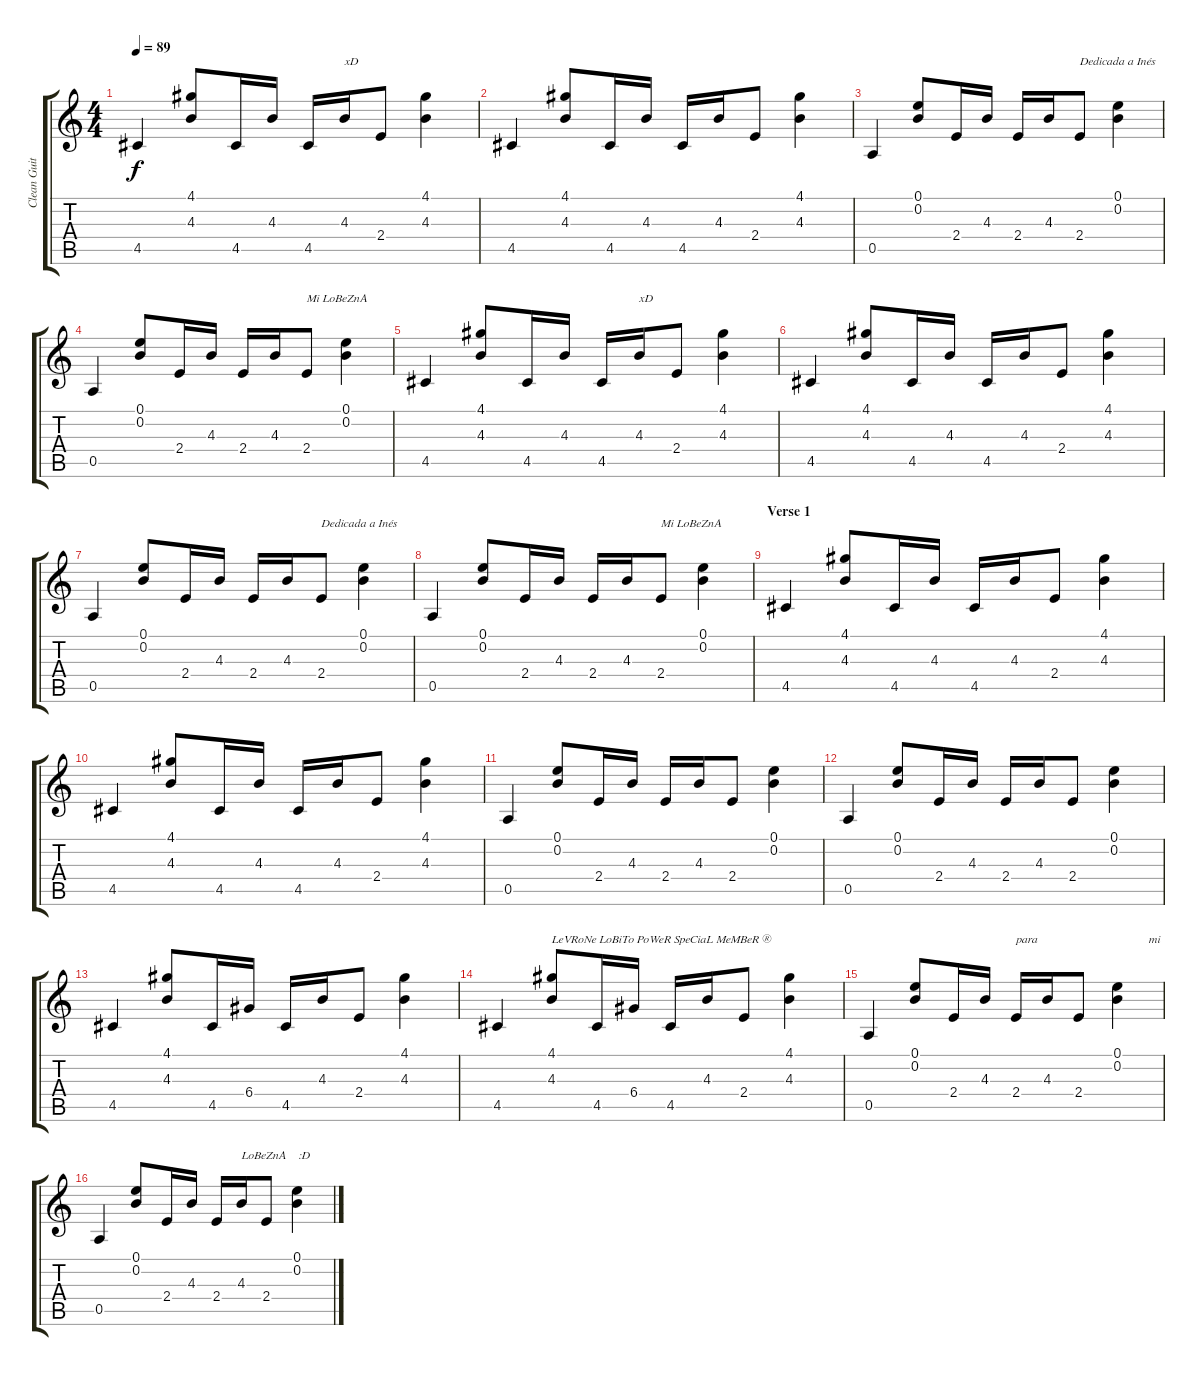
\track ("Clean Guitar" "Clean Guit") {instrument electricguitarclean}
\staff {score tabs}
\tuning (E4 B3 G3 D3 A2 E2) {hide}
\ts (4 4)
\tempo 89
\clef g2
\ks c
4.5.4{dy f} (4.1 4.3).8 4.5.16 4.3.16 4.5.16 4.3.16{txt "xD"} 2.4.8 (4.1 4.3).4 |
4.5.4 (4.1 4.3).8 4.5.16 4.3.16 4.5.16 4.3.16 2.4.8 (4.1 4.3).4 |
0.5.4 (0.1 0.2).8 2.4.16 4.3.16 2.4.16 4.3.16 2.4.8{txt "Dedicada a Inés"} (0.1 0.2).4 |
0.5.4 (0.1 0.2).8 2.4.16 4.3.16 2.4.16 4.3.16 2.4.8{txt "Mi LoBeZnA "} (0.1 0.2).4 |
4.5.4 (4.1 4.3).8 4.5.16 4.3.16 4.5.16 4.3.16{txt "xD"} 2.4.8 (4.1 4.3).4 |
4.5.4 (4.1 4.3).8 4.5.16 4.3.16 4.5.16 4.3.16 2.4.8 (4.1 4.3).4 |
0.5.4 (0.1 0.2).8 2.4.16 4.3.16 2.4.16 4.3.16 2.4.8{txt "Dedicada a Inés"} (0.1 0.2).4 |
0.5.4 (0.1 0.2).8 2.4.16 4.3.16 2.4.16 4.3.16 2.4.8{txt "Mi LoBeZnA "} (0.1 0.2).4 |
\section ("" "Verse 1")
4.5.4 (4.1 4.3).8 4.5.16 4.3.16 4.5.16 4.3.16 2.4.8 (4.1 4.3).4 |
4.5.4 (4.1 4.3).8 4.5.16 4.3.16 4.5.16 4.3.16 2.4.8 (4.1 4.3).4 |
0.5.4 (0.1 0.2).8 2.4.16 4.3.16 2.4.16 4.3.16 2.4.8 (0.1 0.2).4 |
0.5.4 (0.1 0.2).8{txt ""} 2.4.16 4.3.16 2.4.16 4.3.16 2.4.8 (0.1 0.2).4 |
4.5.4 (4.1 4.3).8 4.5.16 6.4.16 4.5.16 4.3.16 2.4.8 (4.1 4.3).4 |
4.5.4 (4.1 4.3).8{txt "LeVRoNe LoBiTo PoWeR SpeCiaL MeMBeR ®"} 4.5.16 6.4.16 4.5.16 4.3.16 2.4.8 (4.1 4.3).4 |
0.5.4 (0.1 0.2).8 2.4.16 4.3.16 2.4.16{txt "para                                     mi"} 4.3.16 2.4.8 (0.1 0.2).4 |
0.5.4 (0.1 0.2).8 2.4.16 4.3.16 2.4.16 4.3.16{txt "LoBeZnA    :D"} 2.4.8 (0.1 0.2).4
